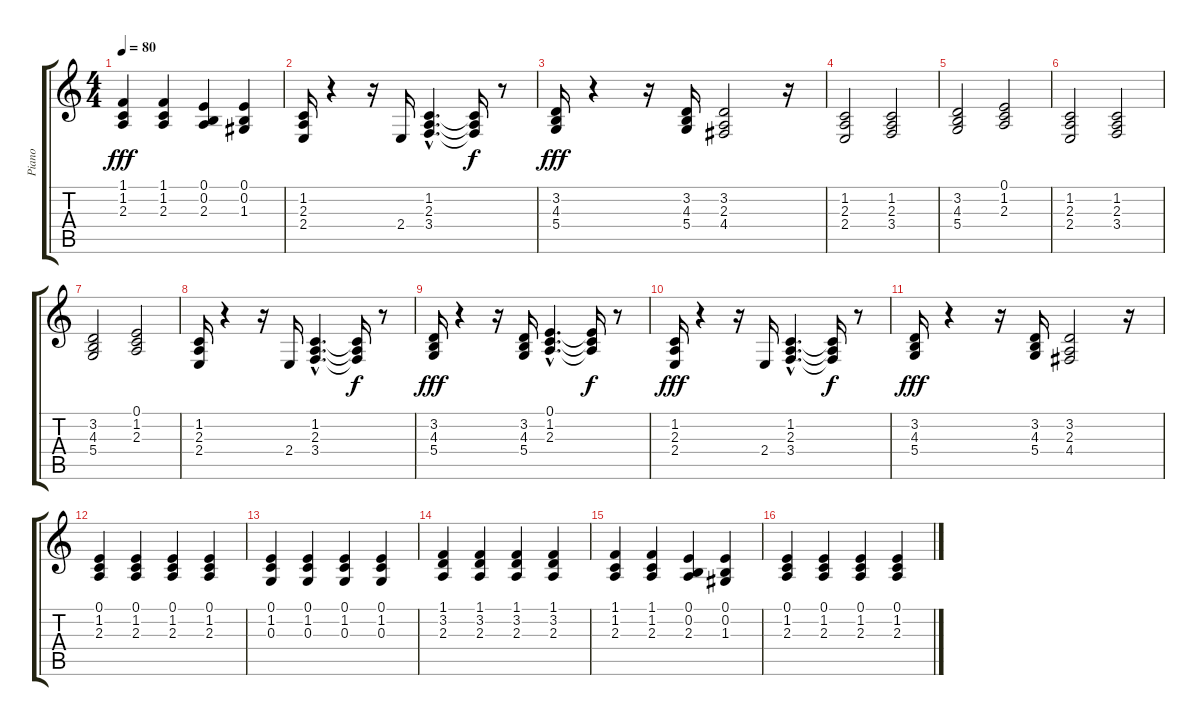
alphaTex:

\track ("Piano" "Piano") {instrument acousticgrandpiano}
\staff {score tabs}
\tuning (E4 B3 G3 D3 A2 E2) {hide}
\ts (4 4)
\tempo 80
\clef g2
\ks c
(1.1 1.2 2.3).4{dy fff} (1.1 1.2 2.3).4 (0.1 0.2 2.3).4 (0.1 0.2 1.3).4 |
(1.2 2.3 2.4).16 r.4 r.16 2.4.16 (1.2{hac} 2.3{hac} 3.4{hac}).4{d} (1.2{t} 2.3{t} 3.4{t}).16{dy f} r.8 |
(3.2 4.3 5.4).16{dy fff} r.4 r.16 (3.2 4.3 5.4).16 (3.2 2.3 4.4).2 r.16 |
(1.2 2.3 2.4).2 (1.2 2.3 3.4).2 |
(3.2 4.3 5.4).2 (0.1 1.2 2.3).2 |
(1.2 2.3 2.4).2 (1.2 2.3 3.4).2 |
(3.2 4.3 5.4).2 (0.1 1.2 2.3).2 |
(1.2 2.3 2.4).16 r.4 r.16 2.4.16 (1.2{hac} 2.3{hac} 3.4{hac}).4{d} (1.2{t} 2.3{t} 3.4{t}).16{dy f} r.8 |
(3.2 4.3 5.4).16{dy fff} r.4 r.16 (3.2 4.3 5.4).16 (0.1{hac} 1.2{hac} 2.3{hac}).4{d} (0.1{t} 1.2{t} 2.3{t}).16{dy f} r.8 |
(1.2 2.3 2.4).16{dy fff} r.4 r.16 2.4.16 (1.2{hac} 2.3{hac} 3.4{hac}).4{d} (1.2{t} 2.3{t} 3.4{t}).16{dy f} r.8 |
(3.2 4.3 5.4).16{dy fff} r.4 r.16 (3.2 4.3 5.4).16 (3.2 2.3 4.4).2 r.16 |
(0.1 1.2 2.3).4 (0.1 1.2 2.3).4 (0.1 1.2 2.3).4 (0.1 1.2 2.3).4 |
(0.1 1.2 0.3).4 (0.1 1.2 0.3).4 (0.1 1.2 0.3).4 (0.1 1.2 0.3).4 |
(1.1 3.2 2.3).4 (1.1 3.2 2.3).4 (1.1 3.2 2.3).4 (1.1 3.2 2.3).4 |
(1.1 1.2 2.3).4 (1.1 1.2 2.3).4 (0.1 0.2 2.3).4 (0.1 0.2 1.3).4 |
(0.1 1.2 2.3).4 (0.1 1.2 2.3).4 (0.1 1.2 2.3).4 (0.1 1.2 2.3).4
